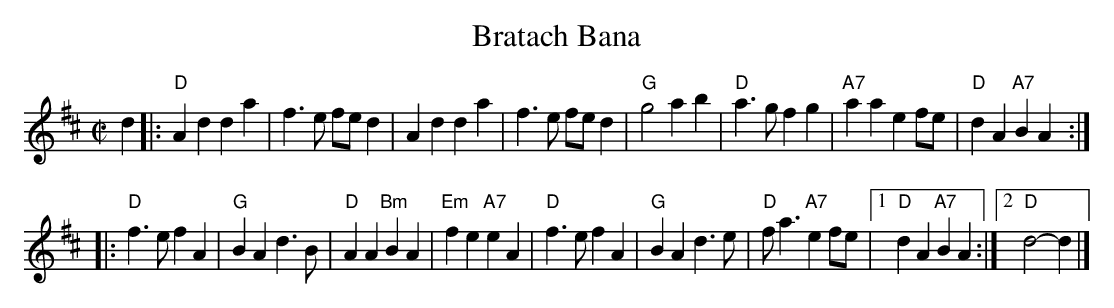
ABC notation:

X:1
T: Bratach Bana
M: C|
L: 1/4
K: D
d \
|: "D"Ad da | f>e f/e/d | Ad da | f>e f/e/d \
 | "G"g2 ab | "D"a>g fg | "A7"aa ef/e/ | "D"dA "A7"BA :|
|: "D"f>e fA | "G"BA d>B | "D"AA "Bm"BA | "Em"fe "A7"eA \
 | "D"f>e fA | "G"BA d>e | "D"f<a "A7"ef/e/ |1 "D"dA "A7"BA :|2 "D"d2- d |]
